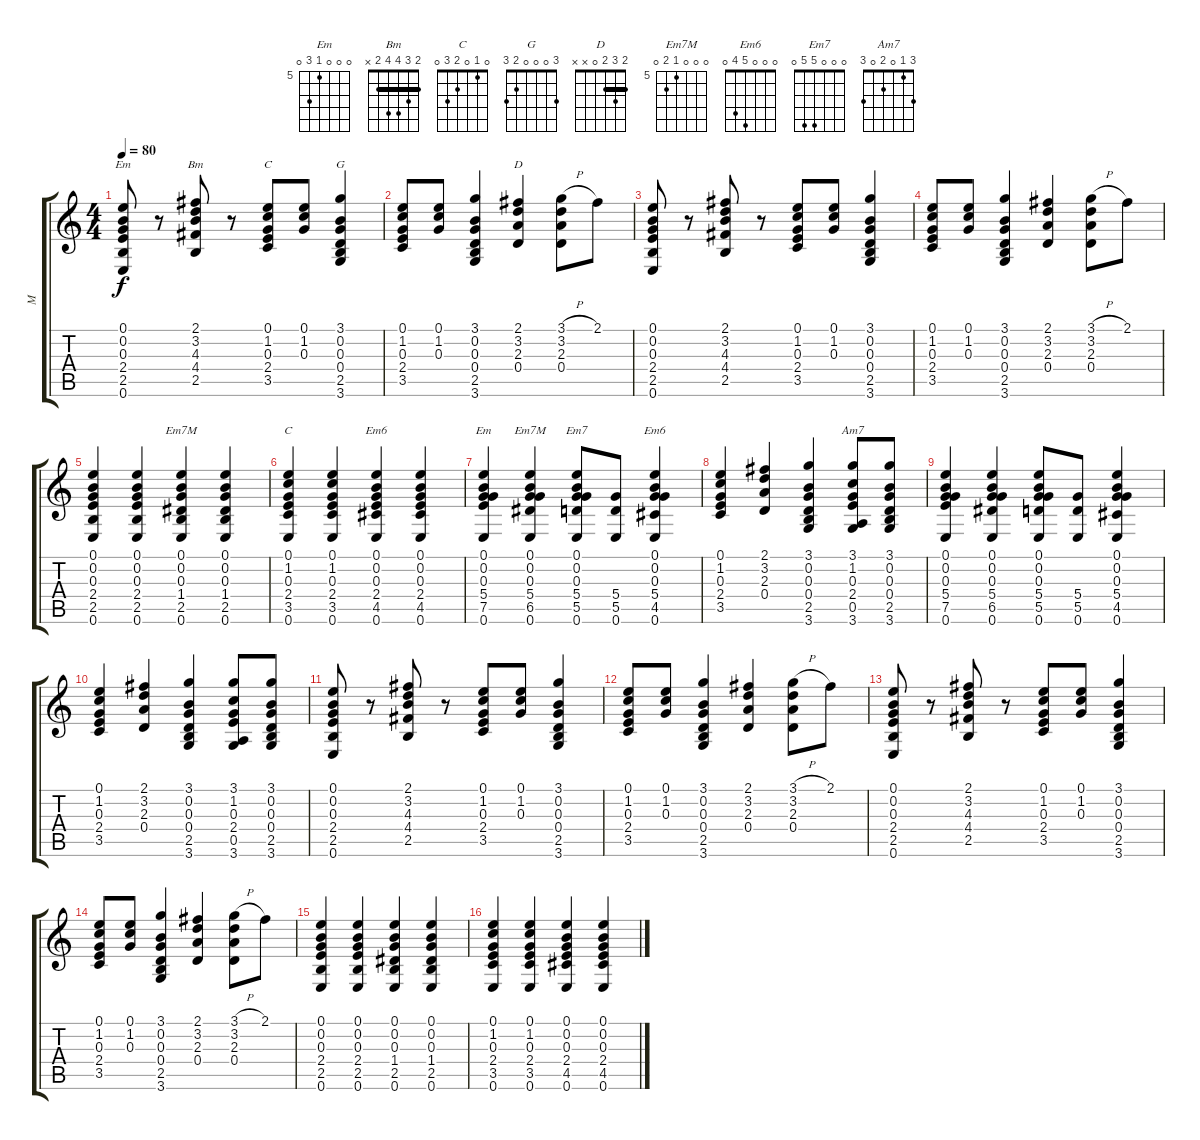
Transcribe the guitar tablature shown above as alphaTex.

\track ("M" "M") {instrument acousticguitarnylon}
\staff {score tabs}
\tuning (E4 B3 G3 D3 A2 E2) {hide}
\chord ("Em" 0 0 0 2 2 0)
\chord ("Bm" 2 3 4 4 2 x) {barre 2}
\chord ("C" 0 1 0 2 3 x)
\chord ("G" 3 0 0 0 2 3)
\chord ("D" 2 3 2 0 x x) {barre 2}
\chord ("Em7M" 0 0 0 1 2 0)
\chord ("C" 0 1 0 2 3 0)
\chord ("Em6" 0 0 0 2 4 0)
\chord ("Em" 0 0 0 5 7 0) {firstfret 5}
\chord ("Em7M" 0 0 0 5 6 0) {firstfret 5}
\chord ("Em7" 0 0 0 5 5 0)
\chord ("Em6" 0 0 0 5 4 0)
\chord ("Am7" 3 1 0 2 0 3)
\ts (4 4)
\tempo 80
\clef g2
\ks c
(0.1 0.2 0.3 2.4 2.5 0.6).8{ch "Em" dy f instrument acousticguitarnylon} r.8 (2.1 3.2 4.3 4.4 2.5).8{ch "Bm"} r.8 (0.1 1.2 0.3 2.4 3.5).8{ch "C"} (0.1 1.2 0.3).8 (3.1 0.2 0.3 0.4 2.5 3.6).4{ch "G"} |
(0.1 1.2 0.3 2.4 3.5).8 (0.1 1.2 0.3).8 (3.1 0.2 0.3 0.4 2.5 3.6).4 (2.1 3.2 2.3 0.4).4{ch "D"} (3.1{h} 3.2 2.3 0.4).8 2.1.8 |
(0.1 0.2 0.3 2.4 2.5 0.6).8 r.8 (2.1 3.2 4.3 4.4 2.5).8 r.8 (0.1 1.2 0.3 2.4 3.5).8 (0.1 1.2 0.3).8 (3.1 0.2 0.3 0.4 2.5 3.6).4 |
(0.1 1.2 0.3 2.4 3.5).8 (0.1 1.2 0.3).8 (3.1 0.2 0.3 0.4 2.5 3.6).4 (2.1 3.2 2.3 0.4).4 (3.1{h} 3.2 2.3 0.4).8 2.1.8 |
(0.1 0.2 0.3 2.4 2.5 0.6).4 (0.1 0.2 0.3 2.4 2.5 0.6).4 (0.1 0.2 0.3 1.4 2.5 0.6).4{ch "Em7M"} (0.1 0.2 0.3 1.4 2.5 0.6).4 |
(0.1 1.2 0.3 2.4 3.5 0.6).4{ch "C"} (0.1 1.2 0.3 2.4 3.5 0.6).4 (0.1 0.2 0.3 2.4 4.5 0.6).4{ch "Em6"} (0.1 0.2 0.3 2.4 4.5 0.6).4 |
(0.1 0.2 0.3 5.4 7.5 0.6).4{ch "Em"} (0.1 0.2 0.3 5.4 6.5 0.6).4{ch "Em7M"} (0.1 0.2 0.3 5.4 5.5 0.6).8{ch "Em7"} (5.4 5.5 0.6).8 (0.1 0.2 0.3 5.4 4.5 0.6).4{ch "Em6"} |
(0.1 1.2 0.3 2.4 3.5).4 (2.1 3.2 2.3 0.4).4 (3.1 0.2 0.3 0.4 2.5 3.6).4 (3.1 1.2 0.3 2.4 0.5 3.6).8{ch "Am7"} (3.1 0.2 0.3 0.4 2.5 3.6).8 |
(0.1 0.2 0.3 5.4 7.5 0.6).4 (0.1 0.2 0.3 5.4 6.5 0.6).4 (0.1 0.2 0.3 5.4 5.5 0.6).8 (5.4 5.5 0.6).8 (0.1 0.2 0.3 5.4 4.5 0.6).4 |
(0.1 1.2 0.3 2.4 3.5).4 (2.1 3.2 2.3 0.4).4 (3.1 0.2 0.3 0.4 2.5 3.6).4 (3.1 1.2 0.3 2.4 0.5 3.6).8 (3.1 0.2 0.3 0.4 2.5 3.6).8 |
(0.1 0.2 0.3 2.4 2.5 0.6).8 r.8 (2.1 3.2 4.3 4.4 2.5).8 r.8 (0.1 1.2 0.3 2.4 3.5).8 (0.1 1.2 0.3).8 (3.1 0.2 0.3 0.4 2.5 3.6).4 |
(0.1 1.2 0.3 2.4 3.5).8 (0.1 1.2 0.3).8 (3.1 0.2 0.3 0.4 2.5 3.6).4 (2.1 3.2 2.3 0.4).4 (3.1{h} 3.2 2.3 0.4).8 2.1.8 |
(0.1 0.2 0.3 2.4 2.5 0.6).8 r.8 (2.1 3.2 4.3 4.4 2.5).8 r.8 (0.1 1.2 0.3 2.4 3.5).8 (0.1 1.2 0.3).8 (3.1 0.2 0.3 0.4 2.5 3.6).4 |
(0.1 1.2 0.3 2.4 3.5).8 (0.1 1.2 0.3).8 (3.1 0.2 0.3 0.4 2.5 3.6).4 (2.1 3.2 2.3 0.4).4 (3.1{h} 3.2 2.3 0.4).8 2.1.8 |
(0.1 0.2 0.3 2.4 2.5 0.6).4 (0.1 0.2 0.3 2.4 2.5 0.6).4 (0.1 0.2 0.3 1.4 2.5 0.6).4 (0.1 0.2 0.3 1.4 2.5 0.6).4 |
(0.1 1.2 0.3 2.4 3.5 0.6).4 (0.1 1.2 0.3 2.4 3.5 0.6).4 (0.1 0.2 0.3 2.4 4.5 0.6).4 (0.1 0.2 0.3 2.4 4.5 0.6).4
